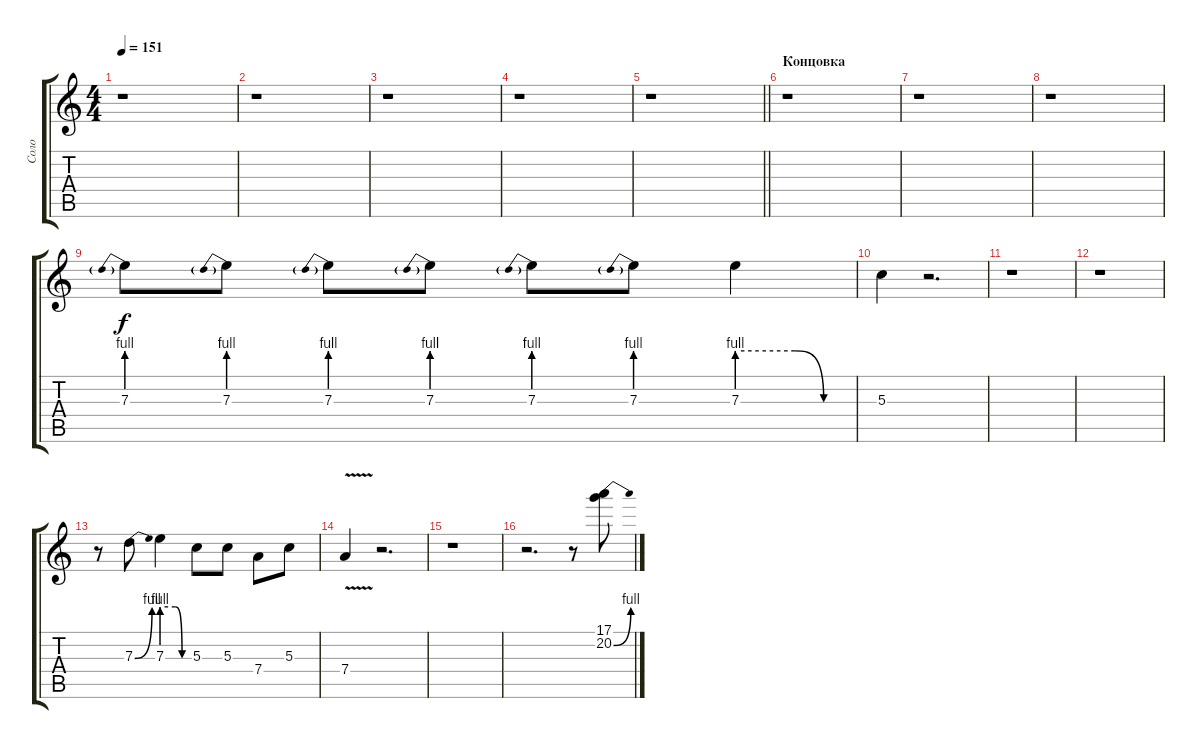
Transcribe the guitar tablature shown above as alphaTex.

\track ("Соло" "Соло") {instrument overdrivenguitar}
\staff {score tabs}
\tuning (E4 B3 G3 D3 A2 E2) {hide}
\ts (4 4)
\tempo 151
\clef g2
\ks c
r.1{dy f} |
r.1 |
r.1 |
r.1 |
\barLineRight lightlight
r.1 |
\section ("" "Концовка")
r.1 |
r.1 |
r.1 |
7.3{be (prebend 0 4 60 4)}.8 7.3{be (prebend 0 4 60 4)}.8 7.3{be (prebend 0 4 60 4)}.8 7.3{be (prebend 0 4 60 4)}.8 7.3{be (prebend 0 4 60 4)}.8 7.3{be (prebend 0 4 60 4)}.8 7.3{be (custom 0 4 30 4 45 0 60 0)}.4 |
5.3.4 r.2{d} |
r.1 |
r.1 |
r.8 7.3{be (bend 0 0 60 4)}.8 7.3{be (custom 0 4 30 4 45 0 60 0)}.4 5.3.8 5.3.8 7.4.8 5.3.8 |
7.4{v}.4 r.2{d} |
r.1 |
r.2{d} r.8 (17.1 20.2{be (bend 0 0 60 4)}).8
